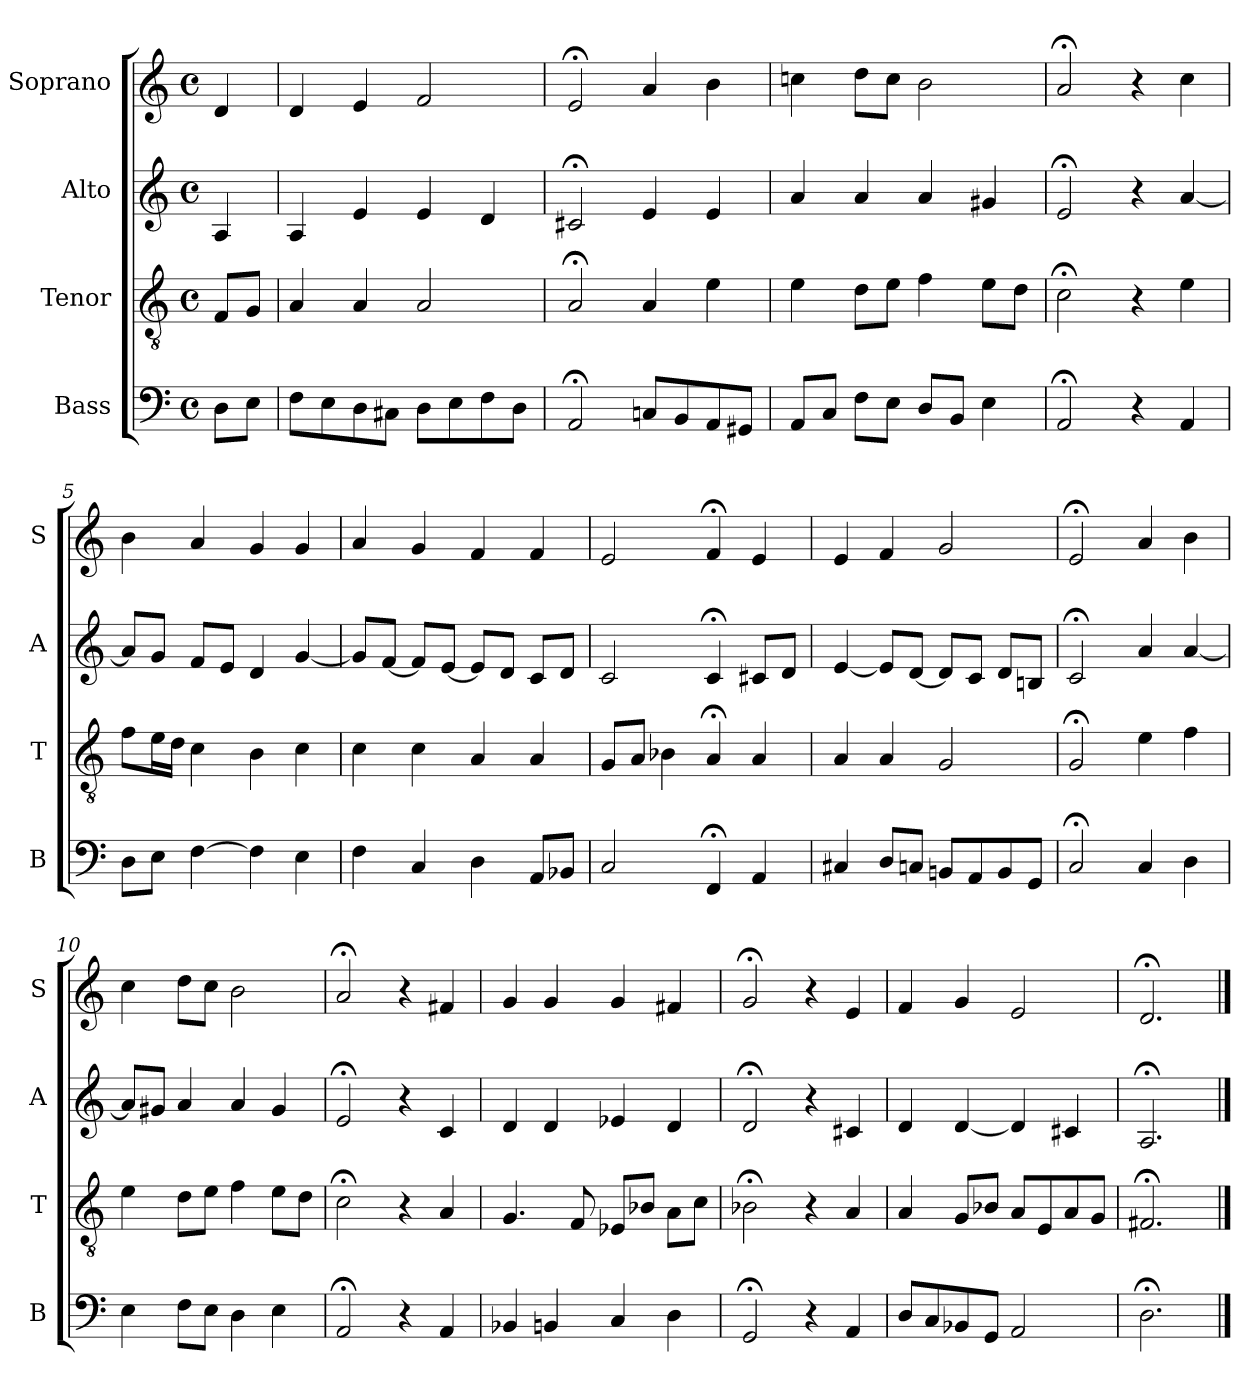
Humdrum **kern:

**kern	**kern	**kern	**kern
*part4	*part3	*part2	*part1
*staff4	*staff3	*staff2	*staff1
*I"Bass	*I"Tenor	*I"Alto	*I"Soprano
*I'B	*I'T	*I'A	*I'S
*clefF4	*clefGv2	*clefG2	*clefG2
*k[]	*k[]	*k[]	*k[]
*D:dor	*D:dor	*D:dor	*D:dor
*M4/4	*M4/4	*M4/4	*M4/4
*met(c)	*met(c)	*met(c)	*met(c)
*MM100	*MM100	*MM100	*MM100
=	=	=	=
8DL	8FL	4A	4d
8EJ	8GJ	.	.
=1	=1	=1	=1
8FL	4A	4A	4d
8E	.	.	.
8D	4A	4e	4e
8C#XJ	.	.	.
8DL	2A	4e	2f
8E	.	.	.
8F	.	4d	.
8DJ	.	.	.
=2	=2	=2	=2
2AA;<	2A;<	2c#X;<	2e;<
8CnL	4A	4e	4a
8BB	.	.	.
8AA	4e	4e	4b
8GG#XJ	.	.	.
=3	=3	=3	=3
8AAL	4e	4a	4ccn
8CJ	.	.	.
8FL	8dL	4a	8ddL
8EJ	8eJ	.	8ccJ
8DL	4f	4a	2b
8BBJ	.	.	.
4E	8eL	4g#X	.
.	8dJ	.	.
=4	=4	=4	=4
2AA;<	2c;<	2e;<	2a;<
4r	4r	4r	4r
4AA	4e	[4a	4cc
=5	=5	=5	=5
8DL	8fL	8aL]	4b
8EJ	16eL	8gJ	.
.	16dJJ	.	.
[4F	4c	8fL	4a
.	.	8eJ	.
4Fi]	4Bi	4di	4gi
4E	4c	[4g	4g
=6	=6	=6	=6
4F	4c	8gL]	4a
.	.	[8fJ	.
4C	4c	8fL]	4g
.	.	[8eJ	.
4D	4A	8eL]	4f
.	.	8dJ	.
8AAL	4A	8cL	4f
8BB-XJ	.	8dJ	.
=7	=7	=7	=7
2C	8GL	2c	2e
.	8AJ	.	.
.	4B-X	.	.
4FF;<	4A;<	4c;<	4f;<
4AA	4A	8c#XL	4e
.	.	8dJ	.
=8	=8	=8	=8
4C#X	4A	[4e	4e
8DL	4A	8eL]	4f
8CnJ	.	[8dJ	.
8BBnL	2G	8dL]	2g
8AA	.	8cJ	.
8BB	.	8dL	.
8GGJ	.	8BnJ	.
=9	=9	=9	=9
2C;<	2G;<	2c;<	2e;<
4C	4e	4a	4a
4D	4f	[4a	4b
=10	=10	=10	=10
4E	4e	8aL]	4cc
.	.	8g#XJ	.
8FL	8dL	4a	8ddL
8EJ	8eJ	.	8ccJ
4D	4f	4a	2b
4E	8eL	4g#	.
.	8dJ	.	.
=11	=11	=11	=11
2AA;<	2c;<	2e;<	2a;<
4r	4r	4r	4r
4AA	4A	4c	4f#X
=12	=12	=12	=12
4BB-X	4.G	4d	4g
4BBn	.	4d	4g
.	8F	.	.
4C	8E-XL	4e-X	4g
.	8B-XJ	.	.
4D	8AL	4d	4f#X
.	8cJ	.	.
=13	=13	=13	=13
2GG;<	2B-X;<	2d;<	2g;<
4r	4r	4r	4r
4AA	4A	4c#X	4e
=14	=14	=14	=14
8DL	4A	4d	4f
8C	.	.	.
8BB-X	8GL	[4d	4g
8GGJ	8B-XJ	.	.
2AA	8AL	4d]	2e
.	8E	.	.
.	8A	4c#X	.
.	8GJ	.	.
=15	=15	=15	=15
2.D;<	2.F#X;<	2.A;<	2.d;<
==	==	==	==
*-	*-	*-	*-
